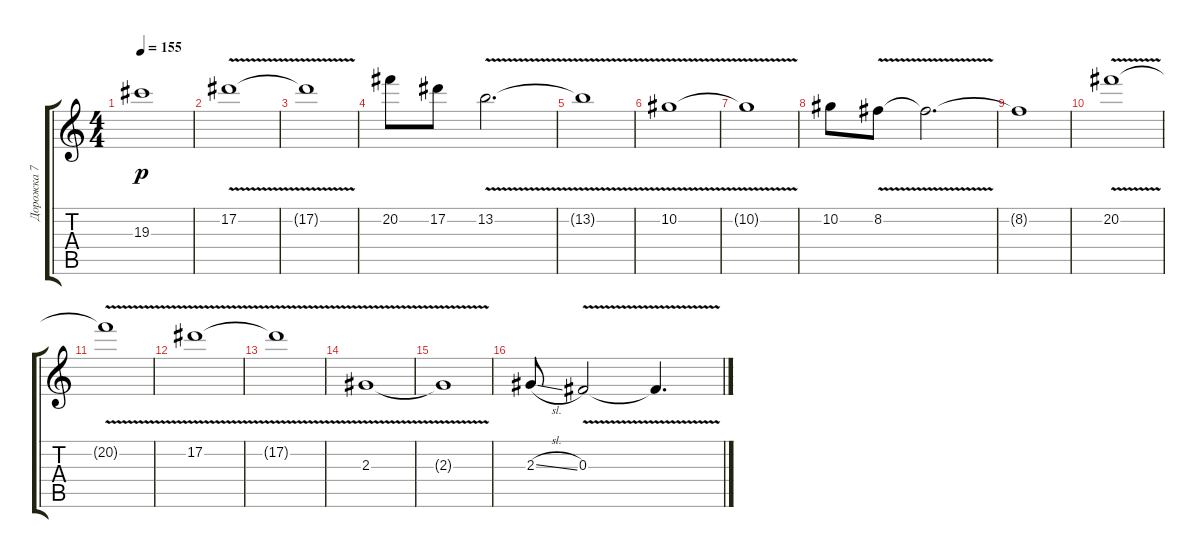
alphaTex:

\track ("Дорожка 7" "Дорожка 7") {instrument distortionguitar}
\staff {score tabs}
\tuning (Eb4 Bb3 Gb3 Db3 Ab2 Eb2) {hide}
\ts (4 4)
\tempo 155
\clef g2
\ks c
19.3{t}.1{dy p} |
17.2{v}.1 |
17.2{t}.1 |
20.2.8 17.2.8 13.2{v}.2{d} |
13.2{t}.1 |
10.2{v}.1 |
10.2{t}.1 |
10.2.8 8.2{v}.8 8.2{t}.2{d} |
8.2{t}.1 |
20.2{v}.1 |
20.2{t}.1 |
17.2{v}.1 |
17.2{t}.1 |
2.3{v}.1 |
2.3{t}.1 |
2.3{sl}.8 0.3{v}.2 0.3{t}.4{d}
